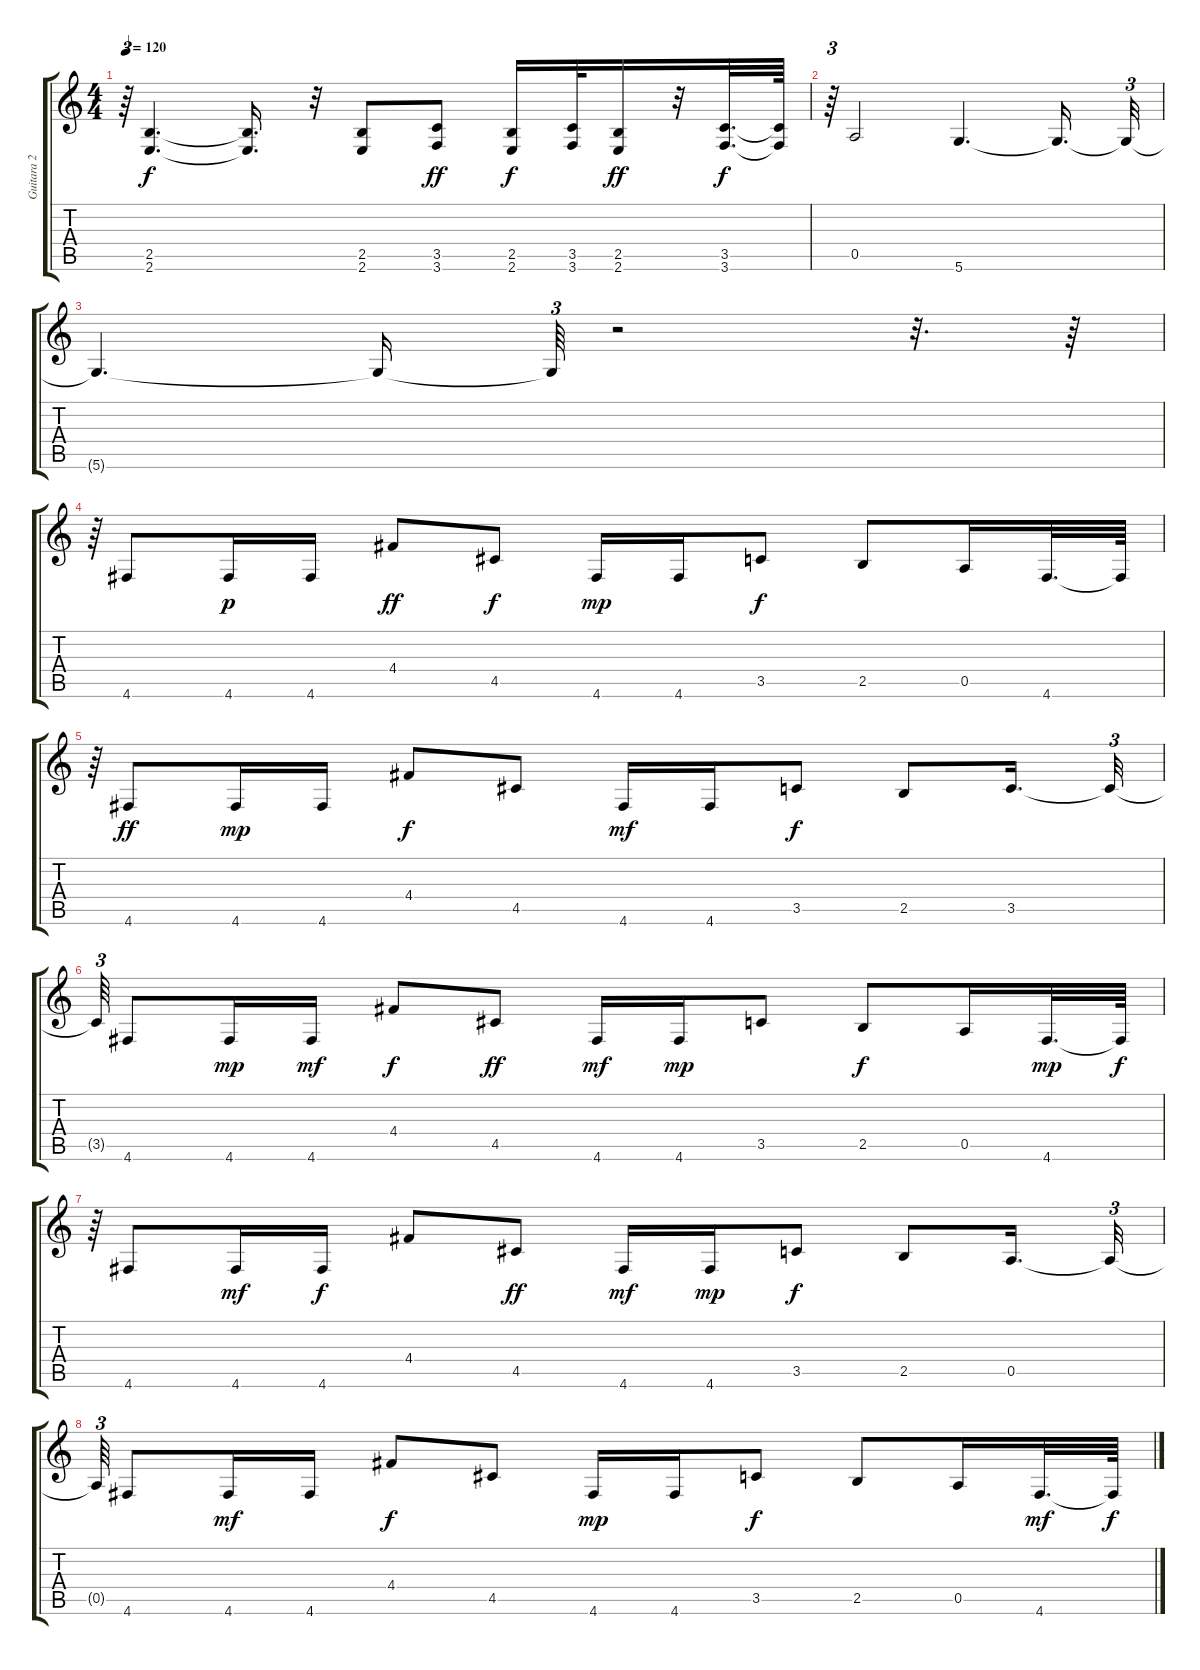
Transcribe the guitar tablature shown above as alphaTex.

\track ("Guitara 2" "Guitara 2") {instrument distortionguitar}
\staff {score tabs}
\tuning (E4 B3 G3 D3 A2 D2) {hide}
\ts (4 4)
\tempo 120
\clef g2
\ks c
r.64{tu (3 2) dy f} (2.5 2.6).4{d} (2.5{t} 2.6{t}).16{d} r.32 (2.5 2.6).8 (3.5 3.6).8{dy ff} (2.5 2.6).16{dy f} (3.5 3.6).32 (2.5 2.6).16{dy ff} r.32 (3.5 3.6).32{d dy f} (3.5{t} 3.6{t}).64 |
r.64{tu (3 2)} 0.5.2 5.6.4{d} 5.6{t}.16{d} 5.6{t}.32{tu (3 2)} |
5.6{t}.4{d} 5.6{t}.16 5.6{t}.64{tu (3 2)} r.2 r.32{d} r.64 |
r.64{tu (3 2)} 4.6.8 4.6.16{dy p} 4.6.16 4.4.8{dy ff} 4.5.8{dy f} 4.6.16{dy mp} 4.6.16 3.5.8{dy f} 2.5.8 0.5.16 4.6.32{d} 4.6{t}.64 |
r.64{tu (3 2)} 4.6.8{dy ff} 4.6.16{dy mp} 4.6.16 4.4.8{dy f} 4.5.8 4.6.16{dy mf} 4.6.16 3.5.8{dy f} 2.5.8 3.5.16{d} 3.5{t}.32{tu (3 2)} |
3.5{t}.64{tu (3 2)} 4.6.8 4.6.16{dy mp} 4.6.16{dy mf} 4.4.8{dy f} 4.5.8{dy ff} 4.6.16{dy mf} 4.6.16{dy mp} 3.5.8 2.5.8{dy f} 0.5.16 4.6.32{d dy mp} 4.6{t}.64{dy f} |
r.64{tu (3 2)} 4.6.8 4.6.16{dy mf} 4.6.16{dy f} 4.4.8 4.5.8{dy ff} 4.6.16{dy mf} 4.6.16{dy mp} 3.5.8{dy f} 2.5.8 0.5.16{d} 0.5{t}.32{tu (3 2)} |
0.5{t}.64{tu (3 2)} 4.6.8 4.6.16{dy mf} 4.6.16 4.4.8{dy f} 4.5.8 4.6.16{dy mp} 4.6.16 3.5.8{dy f} 2.5.8 0.5.16 4.6.32{d dy mf} 4.6{t}.64{dy f}
